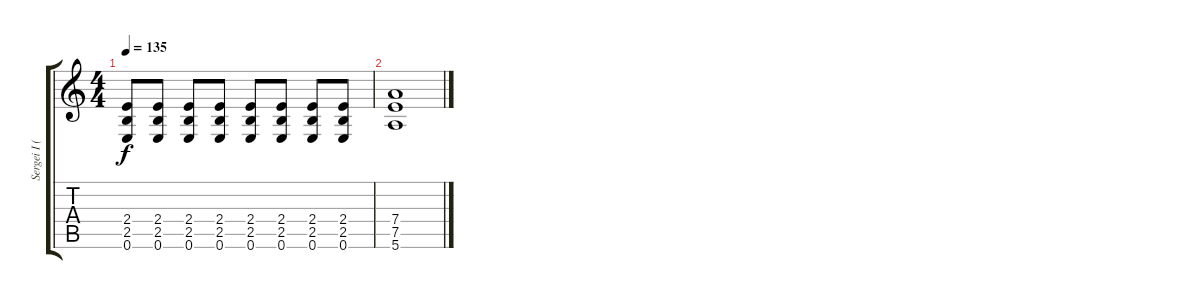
\track ("Sergei I (Guitar)" "Sergei I (") {instrument distortionguitar}
\staff {score tabs}
\tuning (E4 B3 G3 D3 A2 E2) {hide}
\ts (4 4)
\tempo 135
\clef g2
\ks c
(2.4 2.5 0.6).8{dy f} (2.4 2.5 0.6).8 (2.4 2.5 0.6).8 (2.4 2.5 0.6).8 (2.4 2.5 0.6).8 (2.4 2.5 0.6).8 (2.4 2.5 0.6).8 (2.4 2.5 0.6).8 |
(7.4 7.5 5.6).1
